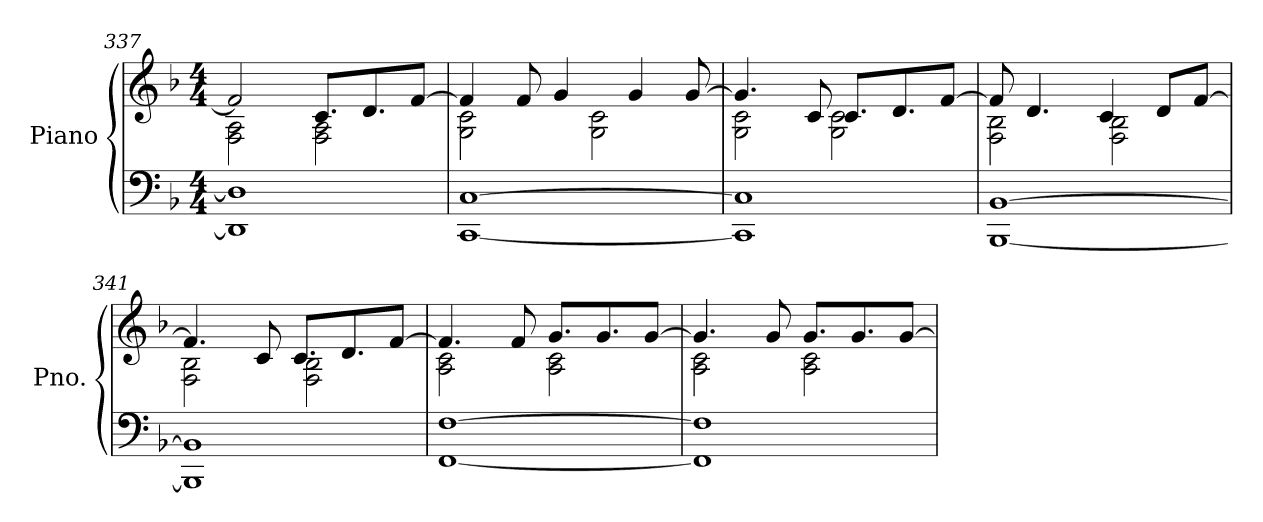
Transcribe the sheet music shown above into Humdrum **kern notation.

**kern	**kern
*part1	*part1
*staff2	*staff1
*I"Piano	*
*I'Pno.	*
*clefF4	*clefG2
*k[b-]	*k[b-]
*M4/4	*M4/4
=337	=337
*	*^
1DD] 1D]	2f/]	2F\ 2A\
.	8.c/L	2F\ 2A\
.	8.d/	.
.	[8f/J	.
!!LO:PB:g=z	!!
=338	=338	=338
[1CC [1C	4f/]	2G\ 2c\
.	8f/	.
.	4g/	.
.	.	2G\ 2c\
.	4g/	.
.	[8g/	.
=339	=339	=339
1CC] 1C]	4.g/]	2G\ 2c\
.	8c/	.
.	8.c/L	2G\ 2c\
.	8.d/	.
.	[8f/J	.
=340	=340	=340
[1BBB- [1BB-	8f/]	2F\ 2B-\
.	4.d/	.
.	4c/	2F\ 2B-\
.	8d/L	.
.	[8f/J	.
=341	=341	=341
1BBB-] 1BB-]	4.f/]	2F\ 2B-\
.	8c/	.
.	8.c/L	2F\ 2B-\
.	8.d/	.
.	[8f/J	.
=342	=342	=342
[1FF [1F	4.f/]	2A\ 2c\
.	8f/	.
.	8.g/L	2A\ 2c\
.	8.g/	.
.	[8g/J	.
!!LO:LB:g=z	!!
=343	=343	=343
1FF] 1F]	4.g/]	2A\ 2c\
.	8g/	.
.	8.g/L	2A\ 2c\
.	8.g/	.
.	[8g/J	.
*	*v	*v
=	=
*-	*-
